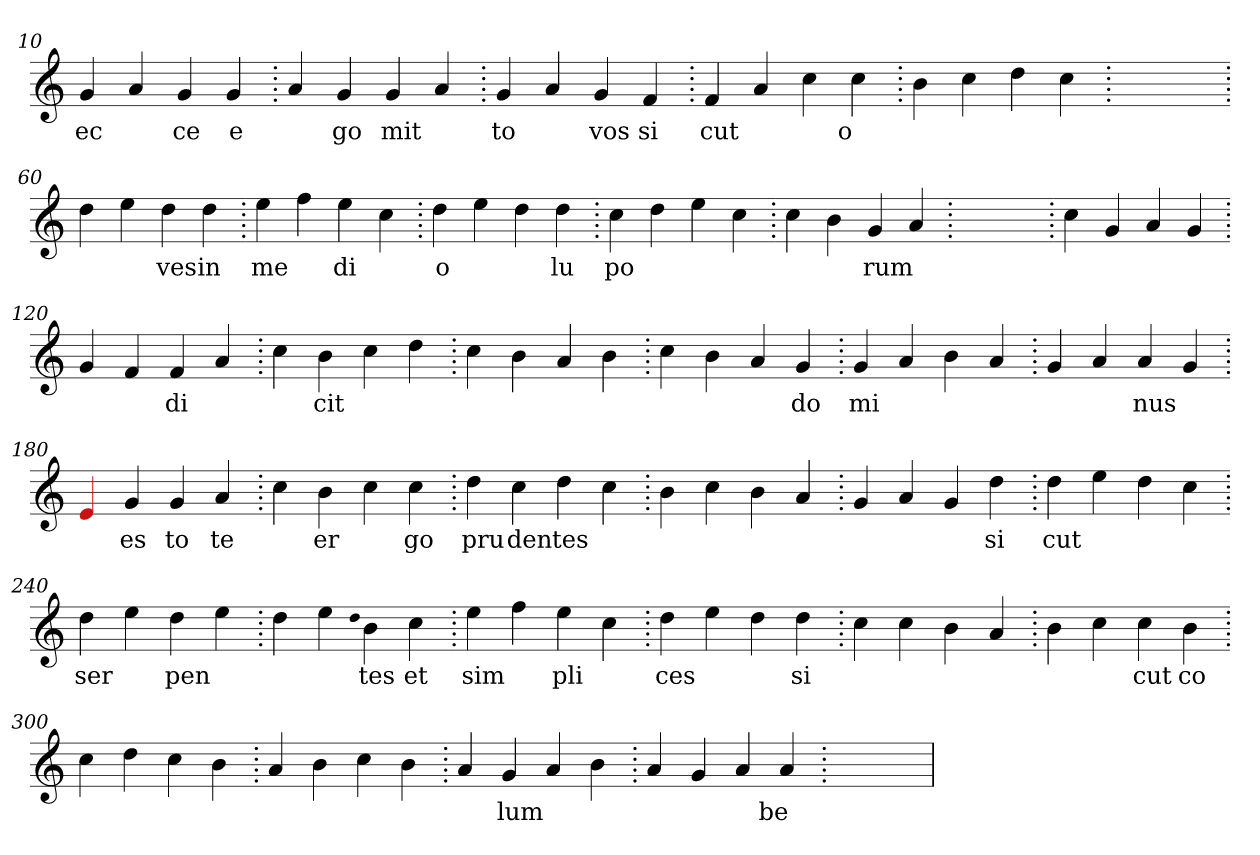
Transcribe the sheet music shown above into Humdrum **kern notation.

**kern	**text
*part1	*part1
*staff1	*staff1
*clefG2	*
=10.	=10.
4g	ec
4a	.
4g	ce
4g	e
=20.	=20.
4a	.
4g	go
4g	mit
4a	.
=30.	=30.
4g	to
4a	.
4g	vos
4f	si
=40.	=40.
4f	cut
4a	.
4cc	.
4cc	o
=50.	=50.
4b	.
4cc	.
4dd	.
4cc	.
=60.	=60.
1ryy	.
=60.	=60.
4dd	.
4ee	.
4dd	ves
4dd	in
=70.	=70.
4ee	me
4ff	.
4ee	di
4cc	.
=80.	=80.
4dd	o
4ee	.
4dd	.
4dd	lu
=90.	=90.
4cc	po
4dd	.
4ee	.
4cc	.
=100.	=100.
4cc	.
4b	.
4g	rum
4a	.
=110.	=110.
1ryy	.
=110.	=110.
4cc	.
4g	.
4a	.
4g	.
=120.	=120.
4g	.
4f	.
4f	di
4a	.
=130.	=130.
4cc	.
4b	cit
4cc	.
4dd	.
=140.	=140.
4cc	.
4b	.
4a	.
4b	.
=150.	=150.
4cc	.
4b	.
4a	.
4g	do
=160.	=160.
4g	mi
4a	.
4b	.
4a	.
=170.	=170.
4g	.
4a	.
4a	nus
4g	.
=180.	=180.
4Re	.
4g	es
4g	to
4a	te
=190.	=190.
4cc	.
4b	er
4cc	.
4cc	go
=200.	=200.
4dd	pru
4cc	den
4dd	tes
4cc	.
=210.	=210.
4b	.
4cc	.
4b	.
4a	.
=220.	=220.
4g	.
4a	.
4g	.
4dd	si
=230.	=230.
4dd	cut
4ee	.
4dd	.
4cc	.
=240.	=240.
4dd	ser
4ee	.
4dd	pen
4ee	.
=250.	=250.
4dd	.
4ee	.
qqdd	.
4b	tes
4cc	et
=260.	=260.
4ee	sim
4ff	.
4ee	pli
4cc	.
=270.	=270.
4dd	ces
4ee	.
4dd	.
4dd	si
=280.	=280.
4cc	.
4cc	.
4b	.
4a	.
=290.	=290.
4b	.
4cc	.
4cc	cut
4b	co
=300.	=300.
4cc	.
4dd	.
4cc	.
4b	.
=310.	=310.
4a	.
4b	.
4cc	.
4b	.
=320.	=320.
4a	.
4g	lum
4a	.
4b	.
=330.	=330.
4a	.
4g	.
4a	.
4a	be
=340.	=340.
1ryy	.
=	=
*-	*-
